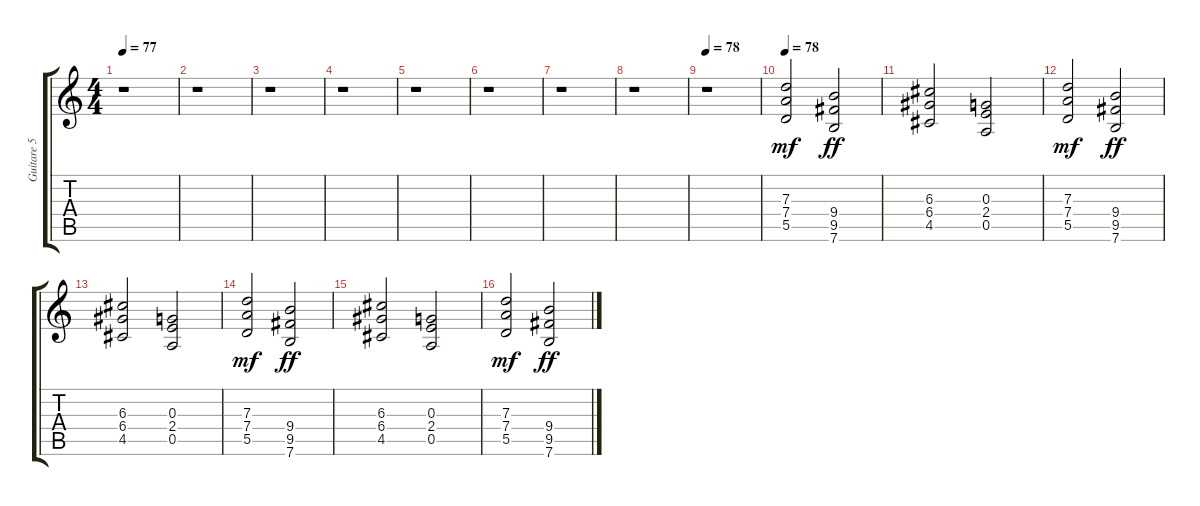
\track ("Guitare 5" "Guitare 5") {instrument overdrivenguitar}
\staff {score tabs}
\tuning (E4 B3 G3 D3 A2 E2) {hide}
\ts (4 4)
\tempo 77
\clef g2
\ks c
r.1{dy mf} |
r.1 |
r.1 |
r.1 |
r.1 |
r.1 |
r.1 |
r.1 |
\tempo 78
r.1 |
\tempo 78
(7.3 7.4 5.5).2 (9.4 9.5 7.6).2{dy ff} |
(6.3 6.4 4.5).2 (0.3 2.4 0.5).2 |
(7.3 7.4 5.5).2{dy mf} (9.4 9.5 7.6).2{dy ff} |
(6.3 6.4 4.5).2 (0.3 2.4 0.5).2 |
(7.3 7.4 5.5).2{dy mf} (9.4 9.5 7.6).2{dy ff} |
(6.3 6.4 4.5).2 (0.3 2.4 0.5).2 |
(7.3 7.4 5.5).2{dy mf} (9.4 9.5 7.6).2{dy ff}
